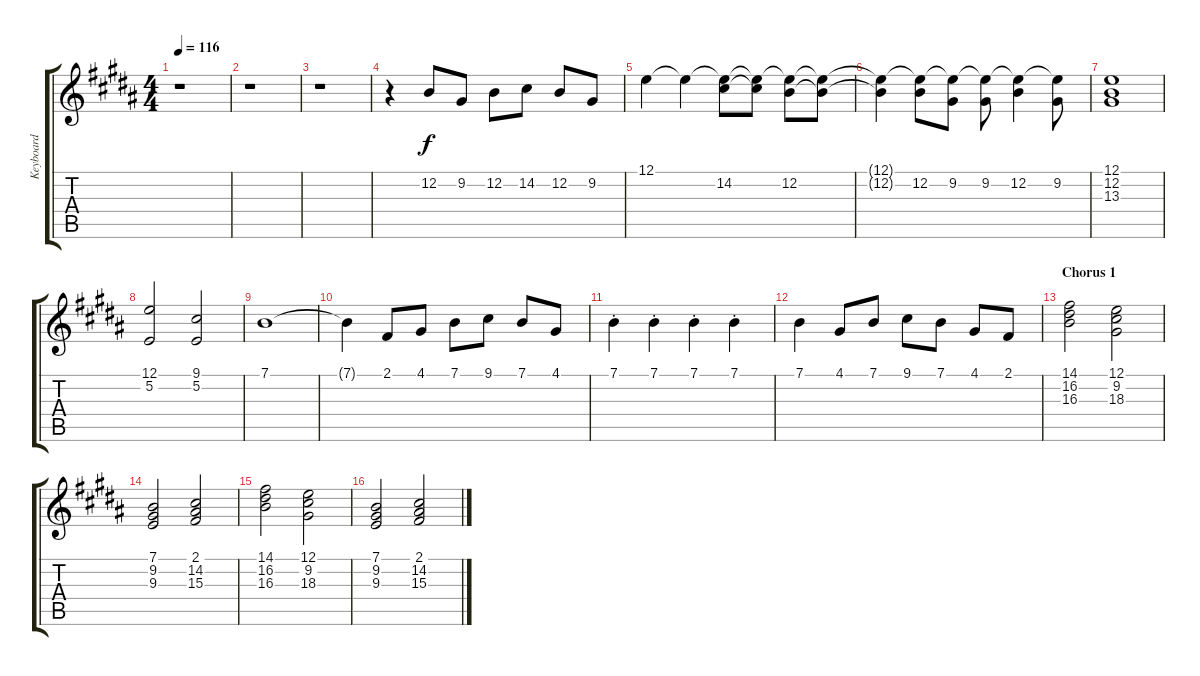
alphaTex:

\track ("Keyboard" "Keyboard") {instrument reedorgan}
\staff {score tabs}
\tuning (E4 B3 G3 D3 A2 E2) {hide}
\ts (4 4)
\tempo 116
\clef g2
\ks b
r.1{dy f} |
r.1 |
r.1 |
r.4{volume 8} 12.2.8 9.2.8 12.2.8 14.2.8 12.2.8 9.2.8 |
12.1.4 12.1{t}.4 (12.1{t} 14.2).8 (12.1{t} 14.2{t}).8 (12.1{t} 12.2).8 (12.1{t} 12.2{t}).8 |
(12.1{t} 12.2{t}).4 (12.1{t} 12.2).8 (12.1{t} 9.2).8 (12.1{t} 9.2).8 (12.1{t} 12.2).4 (12.1{t} 9.2).8 |
(12.1 12.2 13.3).1 |
(12.1 5.2).2 (9.1 5.2).2 |
7.1.1 |
7.1{t}.4 2.1.8 4.1.8 7.1.8 9.1.8 7.1.8 4.1.8 |
7.1{st}.4 7.1{st}.4 7.1{st}.4 7.1{st}.4 |
7.1.4 4.1.8 7.1.8 9.1.8 7.1.8 4.1.8 2.1.8 |
\section ("" "Chorus 1")
(14.1 16.2 16.3).2 (12.1 9.2 18.3).2 |
(7.1 9.2 9.3).2 (2.1 14.2 15.3).2 |
(14.1 16.2 16.3).2 (12.1 9.2 18.3).2 |
(7.1 9.2 9.3).2 (2.1 14.2 15.3).2
